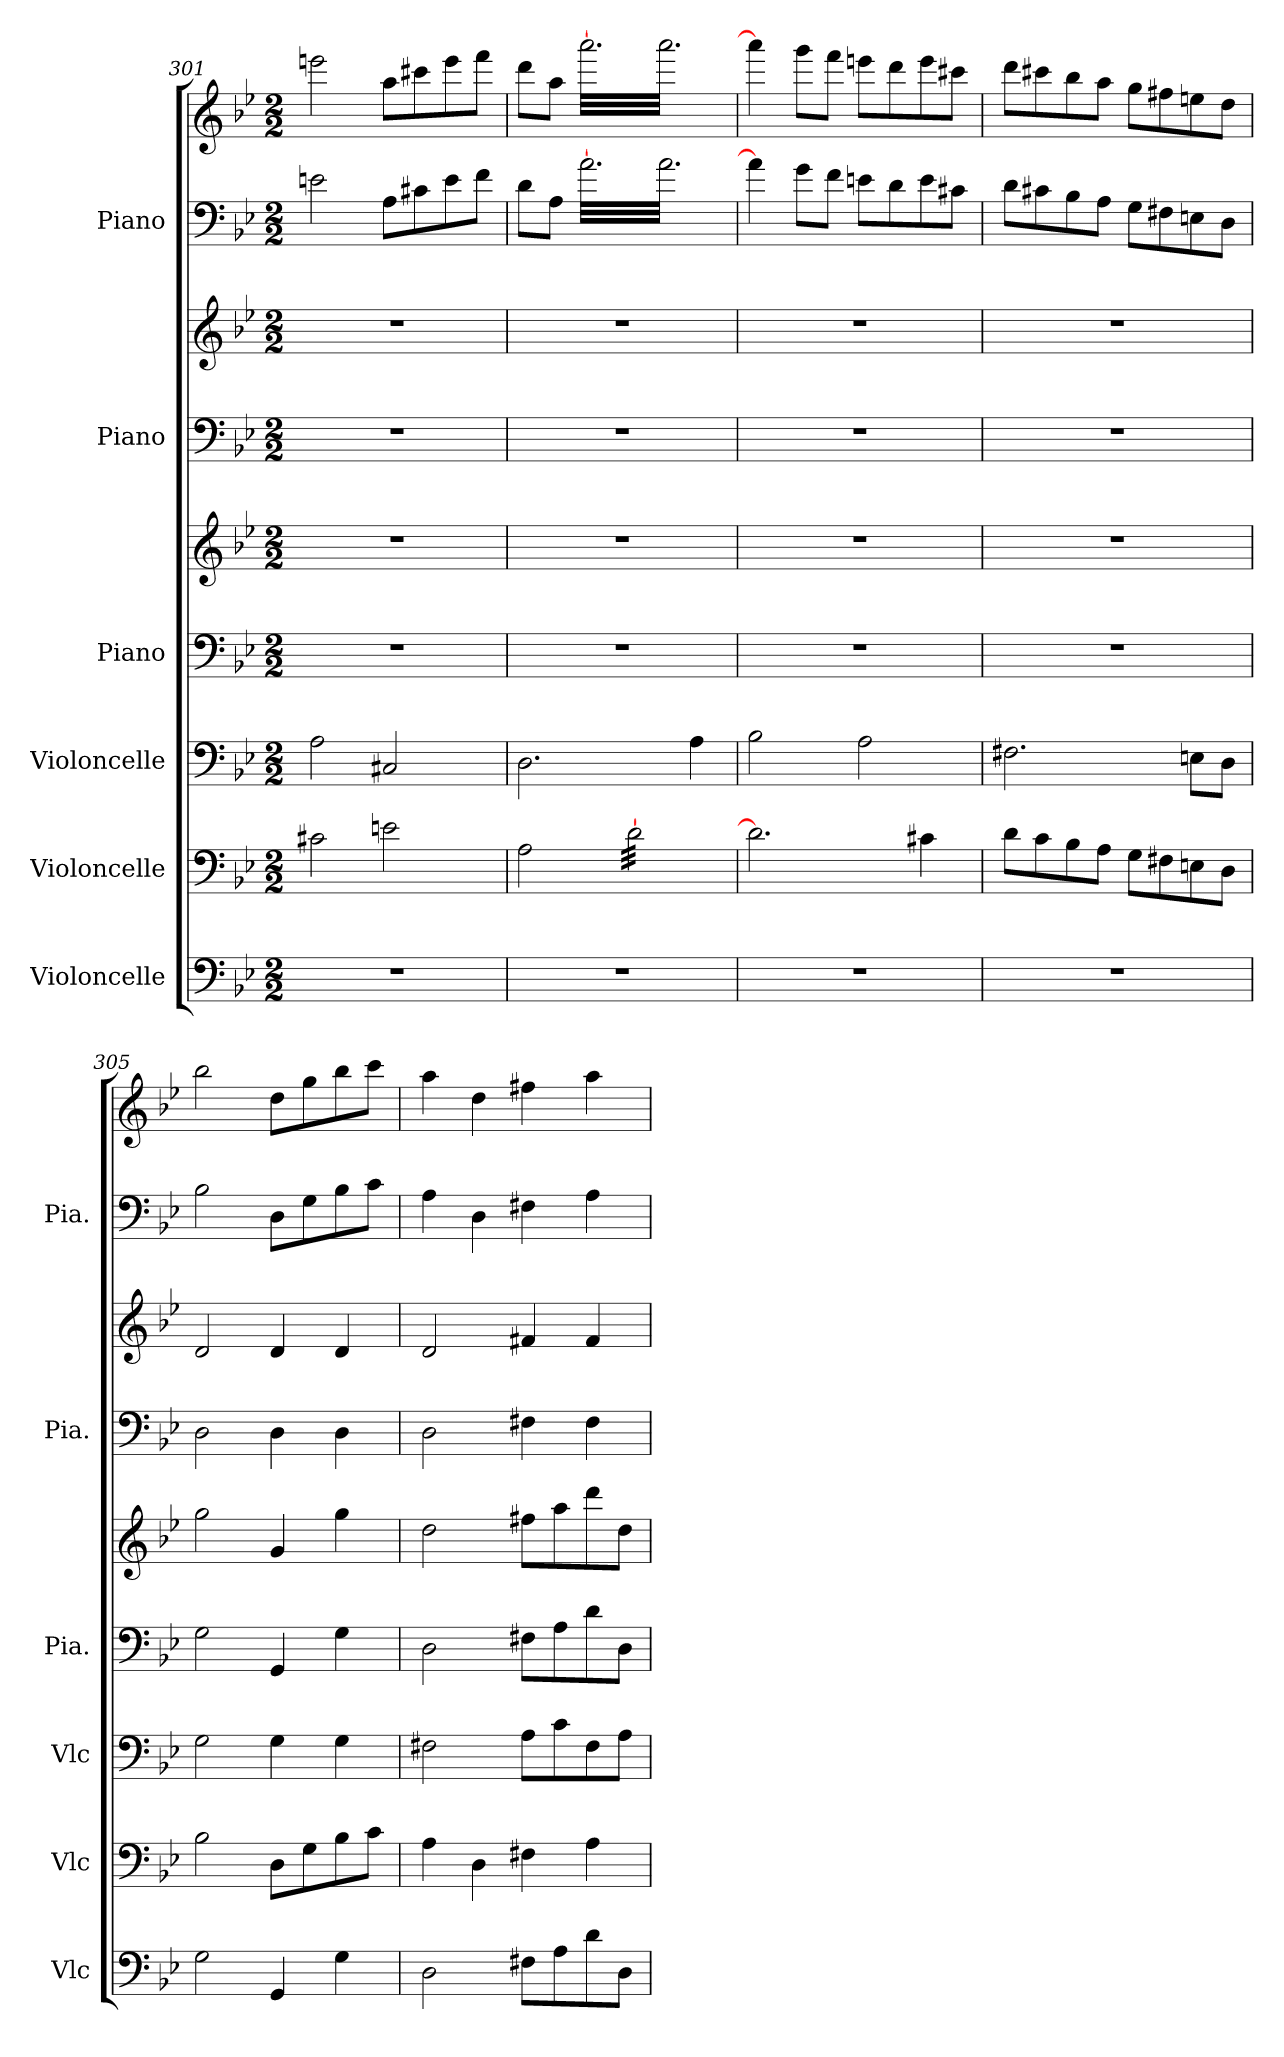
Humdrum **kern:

**kern	**kern	**kern	**kern	**kern	**kern	**kern	**kern	**kern	**dynam
*part6	*part5	*part4	*part3	*part3	*part2	*part2	*part1	*part1	*part1
*staff9	*staff8	*staff7	*staff6	*staff5	*staff4	*staff3	*staff2	*staff1	*staff1/2
*I"Violoncelle	*I"Violoncelle	*I"Violoncelle	*I"Piano	*	*I"Piano	*	*I"Piano	*	*
*I'Vlc	*I'Vlc	*I'Vlc	*I'Pia.	*	*I'Pia.	*	*I'Pia.	*	*
*clefF4	*clefF4	*clefF4	*clefF4	*clefG2	*clefF4	*clefG2	*clefF4	*clefG2	*
*k[b-e-]	*k[b-e-]	*k[b-e-]	*k[b-e-]	*k[b-e-]	*k[b-e-]	*k[b-e-]	*k[b-e-]	*k[b-e-]	*
*M2/2	*M2/2	*M2/2	*M2/2	*M2/2	*M2/2	*M2/2	*M2/2	*M2/2	*
=301	=301	=301	=301	=301	=301	=301	=301	=301	=301
1r	2c#X\	2A\	1r	1r	1r	1r	2en\	2eeen\	.
.	2en\	2C#X/	.	.	.	.	8A\L	8aa\L	.
.	.	.	.	.	.	.	8c#X\	8ccc#X\	.
.	.	.	.	.	.	.	8e\	8eee\	.
.	.	.	.	.	.	.	8f\J	8fff\J	.
=302	=302	=302	=302	=302	=302	=302	=302	=302	=302
1r	2A\	2.D\	1r	1r	1r	1r	8d\L	8ddd\L	.
.	.	.	.	.	.	.	8A\J	8aa\J	.
*	*	*	*	*	*	*	*tremolo	*	*
*	*	*	*	*	*	*	*	*tremolo	*
.	.	.	.	.	.	.	[32a\LLL	[32aaa\LLL	.
.	.	.	.	.	.	.	32a\	32aaa\	.
.	.	.	.	.	.	.	32a\	32aaa\	.
.	.	.	.	.	.	.	32a\	32aaa\	.
.	.	.	.	.	.	.	32a\	32aaa\	.
.	.	.	.	.	.	.	32a\	32aaa\	.
.	.	.	.	.	.	.	32a\	32aaa\	.
.	.	.	.	.	.	.	32a\	32aaa\	.
*	*tremolo	*	*	*	*	*	*	*	*
.	[32d\LLL	.	.	.	.	.	32a\	32aaa\	.
.	32d\	.	.	.	.	.	32a\	32aaa\	.
.	32d\	.	.	.	.	.	32a\	32aaa\	.
.	32d\	.	.	.	.	.	32a\	32aaa\	.
.	32d\	.	.	.	.	.	32a\	32aaa\	.
.	32d\	.	.	.	.	.	32a\	32aaa\	.
.	32d\	.	.	.	.	.	32a\	32aaa\	.
.	32d\	.	.	.	.	.	32a\	32aaa\	.
.	32d\	4A\	.	.	.	.	32a\	32aaa\	.
.	32d\	.	.	.	.	.	32a\	32aaa\	.
.	32d\	.	.	.	.	.	32a\	32aaa\	.
.	32d\	.	.	.	.	.	32a\	32aaa\	.
.	32d\	.	.	.	.	.	32a\	32aaa\	.
.	32d\	.	.	.	.	.	32a\	32aaa\	.
.	32d\	.	.	.	.	.	32a\	32aaa\	.
.	32d\JJJ	.	.	.	.	.	32a\JJJ	32aaa\JJJ	.
*	*	*	*	*	*	*	*	*Xtremolo	*
*	*	*	*	*	*	*	*Xtremolo	*	*
*	*Xtremolo	*	*	*	*	*	*	*	*
!!LO:PB:g=z
=303	=303	=303	=303	=303	=303	=303	=303	=303	=303
1r	2.d\]	2B-\	1r	1r	1r	1r	4a\]	4aaa\]	.
.	.	.	.	.	.	.	8g\L	8ggg\L	.
.	.	.	.	.	.	.	8f\J	8fff\J	.
.	.	2A\	.	.	.	.	8en\L	8eeen\L	.
.	.	.	.	.	.	.	8d\	8ddd\	.
.	4c#X\	.	.	.	.	.	8e\	8eee\	.
.	.	.	.	.	.	.	8c#X\J	8ccc#X\J	.
=304	=304	=304	=304	=304	=304	=304	=304	=304	=304
1r	8d\L	2.F#X\	1r	1r	1r	1r	8d\L	8ddd\L	.
.	8c\	.	.	.	.	.	8c#X\	8ccc#X\	.
.	8B-\	.	.	.	.	.	8B-\	8bb-\	.
.	8A\J	.	.	.	.	.	8A\J	8aa\J	.
.	8G\L	.	.	.	.	.	8G\L	8gg\L	.
.	8F#X\	.	.	.	.	.	8F#X\	8ff#X\	.
.	8En\	8En\L	.	.	.	.	8En\	8een\	.
.	8D\J	8D\J	.	.	.	.	8D\J	8dd\J	.
=305	=305	=305	=305	=305	=305	=305	=305	=305	=305
!	!	!	!	!	!	!	!	!	!LO:DY:b=2
!	!	!	!	!	!	!	!	!	!LO:DY:n=1:b
2G\	2B-\	2G\	2G\	2gg\	2D\	2d/	2B-\	2bb-\	mp mp
4GG/	8D\L	4G\	4GG/	4g/	4D\	4d/	8D\L	8dd\L	.
.	8G\	.	.	.	.	.	8G\	8gg\	.
4G\	8B-\	4G\	4G\	4gg\	4D\	4d/	8B-\	8bb-\	.
.	8c\J	.	.	.	.	.	8c\J	8ccc\J	.
=306	=306	=306	=306	=306	=306	=306	=306	=306	=306
2D\	4A\	2F#X\	2D\	2dd\	2D\	2d/	4A\	4aa\	.
.	4D\	.	.	.	.	.	4D\	4dd\	.
8F#X\L	4F#X\	8A\L	8F#X\L	8ff#X\L	4F#X\	4f#X/	4F#X\	4ff#X\	.
8A\	.	8c\	8A\	8aa\	.	.	.	.	.
8d\	4A\	8F#\	8d\	8ddd\	4F#\	4f#/	4A\	4aa\	.
8D\J	.	8A\J	8D\J	8dd\J	.	.	.	.	.
=	=	=	=	=	=	=	=	=	=
*-	*-	*-	*-	*-	*-	*-	*-	*-	*-
